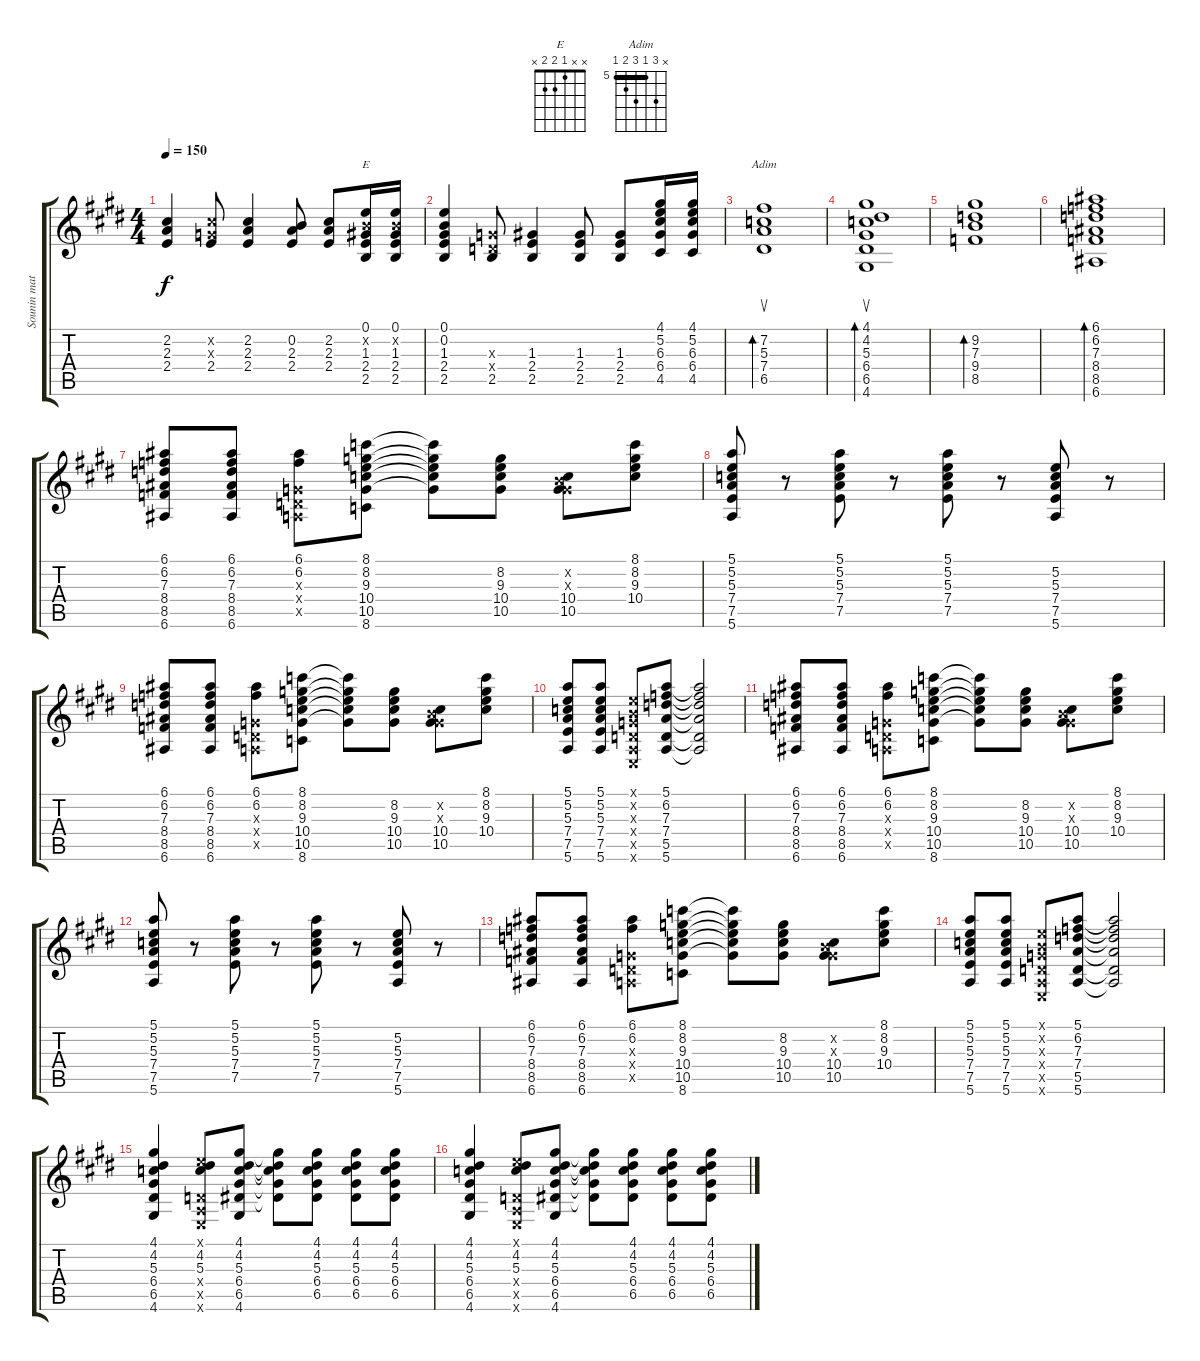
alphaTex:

\track ("Sounin matsuo" "Sounin mat") {instrument acousticguitarsteel}
\staff {score tabs}
\tuning (E4 B3 G3 D3 A2 E2) {hide}
\chord ("E" x x 1 2 2 x)
\chord ("Adim" x 7 5 7 6 5) {firstfret 5 barre 5}
\ts (4 4)
\tempo 150
\clef g2
\ks c#minor
(2.2 2.3 2.4).4{dy f} (2.2{x} 0.3{x} 2.4).8 (2.2 2.3 2.4).4 (0.2 2.3 2.4).8 (2.2 2.3 2.4).8 (0.1 0.2{x} 1.3 2.4 2.5).16{ch "E"} (0.1 0.2{x} 1.3 2.4 2.5).16 |
(0.1 0.2 1.3 2.4 2.5).4 (0.3{x} 0.4{x} 2.5).8 (1.3 2.4 2.5).4 (1.3 2.4 2.5).8 (1.3 2.4 2.5).8 (4.1 5.2 6.3 6.4 4.5).16 (4.1 5.2 6.3 6.4 4.5).16 |
(7.2 5.3 7.4 6.5).1{su bd 480 ch "Adim"} |
(4.1 4.2 5.3 6.4 6.5 4.6).1{su bd 480} |
(9.2 7.3 9.4 8.5).1{bd 480} |
(6.1 6.2 7.3 8.4 8.5 6.6).1{bd 480} |
(6.1 6.2 7.3 8.4 8.5 6.6).8 (6.1 6.2 7.3 8.4 8.5 6.6).8 (6.1 6.2 0.3{x} 0.4{x} 0.5{x}).8 (8.1 8.2 9.3 10.4 10.5 8.6).8 (8.1{t} 8.2{t} 9.3{t} 10.4{t} 10.5{t}).8 (8.2 9.3 10.4 10.5).8 (0.2{x} 0.3{x} 10.4 10.5).8 (8.1 8.2 9.3 10.4).8 |
(5.1 5.2 5.3 7.4 7.5 5.6).8 r.8 (5.1 5.2 5.3 7.4 7.5).8 r.8 (5.1 5.2 5.3 7.4 7.5).8 r.8 (5.2 5.3 7.4 7.5 5.6).8 r.8 |
(6.1 6.2 7.3 8.4 8.5 6.6).8 (6.1 6.2 7.3 8.4 8.5 6.6).8 (6.1 6.2 0.3{x} 0.4{x} 0.5{x}).8 (8.1 8.2 9.3 10.4 10.5 8.6).8 (8.1{t} 8.2{t} 9.3{t} 10.4{t} 10.5{t}).8 (8.2 9.3 10.4 10.5).8 (0.2{x} 0.3{x} 10.4 10.5).8 (8.1 8.2 9.3 10.4).8 |
(5.1 5.2 5.3 7.4 7.5 5.6).8 (5.1 5.2 5.3 7.4 7.5 5.6).8 (0.1{x} 0.2{x} 0.3{x} 0.4{x} 0.5{x} 0.6{x}).8 (5.1 6.2 7.3 7.4 5.5 5.6).8 (5.1{t} 6.2{t} 7.3{t} 7.4{t} 5.5{t} 5.6{t}).2 |
(6.1 6.2 7.3 8.4 8.5 6.6).8 (6.1 6.2 7.3 8.4 8.5 6.6).8 (6.1 6.2 0.3{x} 0.4{x} 0.5{x}).8 (8.1 8.2 9.3 10.4 10.5 8.6).8 (8.1{t} 8.2{t} 9.3{t} 10.4{t} 10.5{t}).8 (8.2 9.3 10.4 10.5).8 (0.2{x} 0.3{x} 10.4 10.5).8 (8.1 8.2 9.3 10.4).8 |
(5.1 5.2 5.3 7.4 7.5 5.6).8 r.8 (5.1 5.2 5.3 7.4 7.5).8 r.8 (5.1 5.2 5.3 7.4 7.5).8 r.8 (5.2 5.3 7.4 7.5 5.6).8 r.8 |
(6.1 6.2 7.3 8.4 8.5 6.6).8 (6.1 6.2 7.3 8.4 8.5 6.6).8 (6.1 6.2 0.3{x} 0.4{x} 0.5{x}).8 (8.1 8.2 9.3 10.4 10.5 8.6).8 (8.1{t} 8.2{t} 9.3{t} 10.4{t} 10.5{t}).8 (8.2 9.3 10.4 10.5).8 (0.2{x} 0.3{x} 10.4 10.5).8 (8.1 8.2 9.3 10.4).8 |
(5.1 5.2 5.3 7.4 7.5 5.6).8 (5.1 5.2 5.3 7.4 7.5 5.6).8 (0.1{x} 0.2{x} 0.3{x} 0.4{x} 0.5{x} 0.6{x}).8 (5.1 6.2 7.3 7.4 5.5 5.6).8 (5.1{t} 6.2{t} 7.3{t} 7.4{t} 5.5{t} 5.6{t}).2 |
(4.1 4.2 5.3 6.4 6.5 4.6).4 (0.1{x} 4.2 5.3 0.4{x} 0.5{x} 0.6{x}).8 (4.1 4.2 5.3 6.4 6.5 4.6).8 (4.1{t} 4.2{t} 5.3{t} 6.4{t} 6.5{t}).8 (4.1 4.2 5.3 6.4 6.5).8 (4.1 4.2 5.3 6.4 6.5).8 (4.1 4.2 5.3 6.4 6.5).8 |
(4.1 4.2 5.3 6.4 6.5 4.6).4 (0.1{x} 4.2 5.3 0.4{x} 0.5{x} 0.6{x}).8 (4.1 4.2 5.3 6.4 6.5 4.6).8 (4.1{t} 4.2{t} 5.3{t} 6.4{t} 6.5{t}).8 (4.1 4.2 5.3 6.4 6.5).8 (4.1 4.2 5.3 6.4 6.5).8 (4.1 4.2 5.3 6.4 6.5).8
